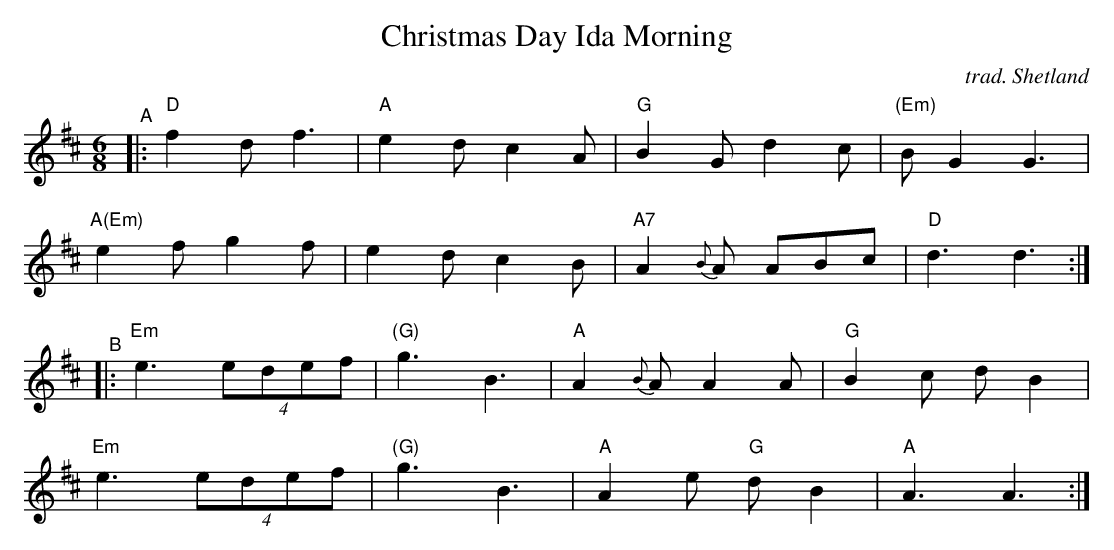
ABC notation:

X:1
T: Christmas Day Ida Morning
O: trad. Shetland
M: 6/8
K: D
"^A"|:\
"D"f2d f3 | "A"e2d c2A | "G"B2G d2c | "(Em)"BG2 G3 |
"A(Em)"e2f g2f | e2d c2B | "A7"A2{B}A ABc | "D"d3 d3 :|
"^B"|:\
"Em"e3 (4e-def | "(G)"g3 B3 | "A"A2{B}A A2A | "G"B2c dB2 |
"Em"e3 (4e-def | "(G)"g3 B3 | "A"A2e "G"dB2 | "A"A3 A3 :|
